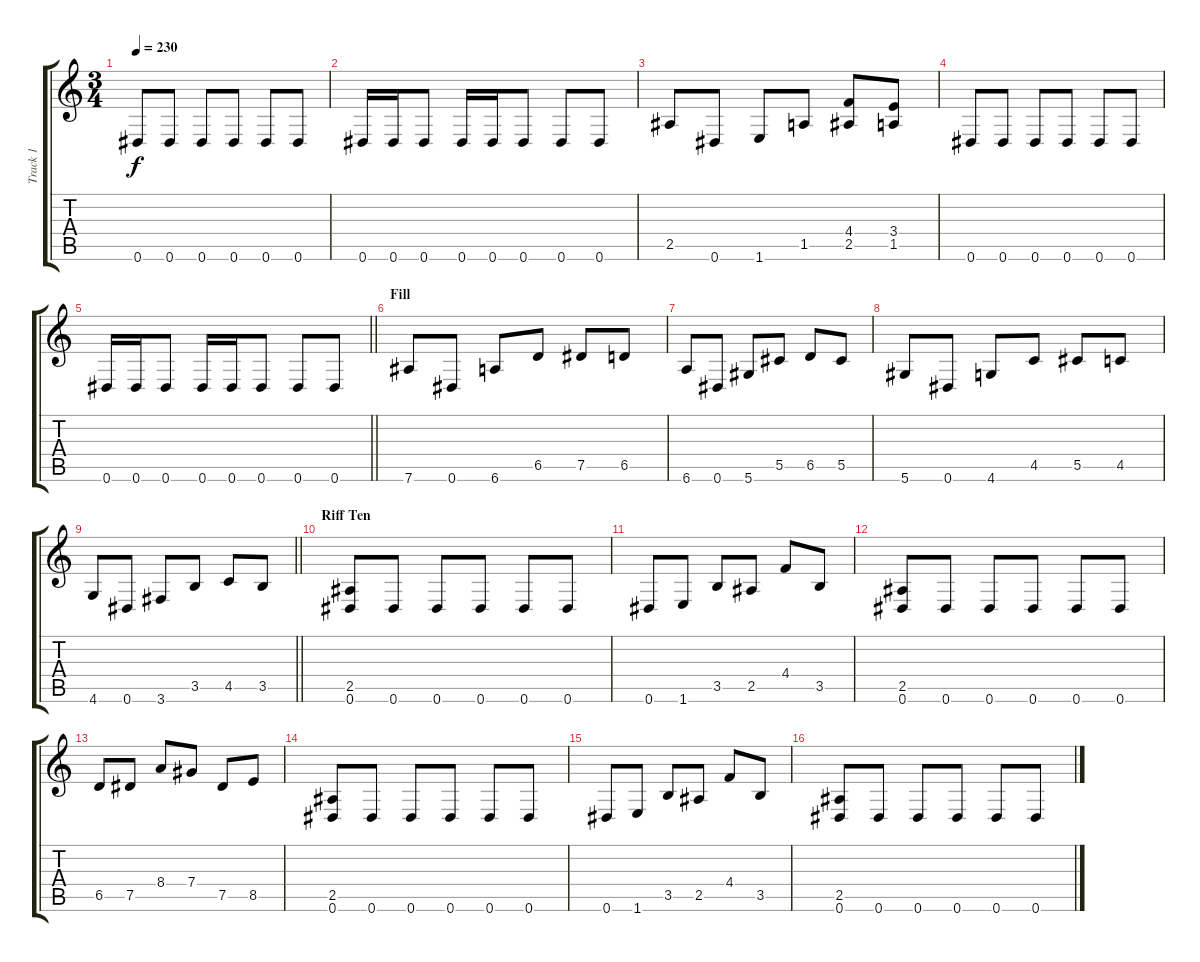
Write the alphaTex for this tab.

\track ("Track 1" "Track 1") {instrument distortionguitar}
\staff {score tabs}
\tuning (Eb4 Bb3 Gb3 Db3 Ab2 Eb2) {hide}
\ts (3 4)
\tempo 230
\clef g2
\ks c
0.6.8{dy f} 0.6.8 0.6.8 0.6.8 0.6.8 0.6.8 |
0.6.16 0.6.16 0.6.8 0.6.16 0.6.16 0.6.8 0.6.8 0.6.8 |
2.5.8 0.6.8 1.6.8 1.5.8 (4.4 2.5).8 (3.4 1.5).8 |
0.6.8 0.6.8 0.6.8 0.6.8 0.6.8 0.6.8 |
\barLineRight lightlight
0.6.16 0.6.16 0.6.8 0.6.16 0.6.16 0.6.8 0.6.8 0.6.8 |
\section ("" "Fill")
7.6.8 0.6.8 6.6.8 6.5.8 7.5.8 6.5.8 |
6.6.8 0.6.8 5.6.8 5.5.8 6.5.8 5.5.8 |
5.6.8 0.6.8 4.6.8 4.5.8 5.5.8 4.5.8 |
\barLineRight lightlight
4.6.8 0.6.8 3.6.8 3.5.8 4.5.8 3.5.8 |
\section ("" "Riff Ten")
(2.5 0.6).8 0.6.8 0.6.8 0.6.8 0.6.8 0.6.8 |
0.6.8 1.6.8 3.5.8 2.5.8 4.4.8 3.5.8 |
(2.5 0.6).8 0.6.8 0.6.8 0.6.8 0.6.8 0.6.8 |
6.5.8 7.5.8 8.4.8 7.4.8 7.5.8 8.5.8 |
(2.5 0.6).8 0.6.8 0.6.8 0.6.8 0.6.8 0.6.8 |
0.6.8 1.6.8 3.5.8 2.5.8 4.4.8 3.5.8 |
(2.5 0.6).8 0.6.8 0.6.8 0.6.8 0.6.8 0.6.8
